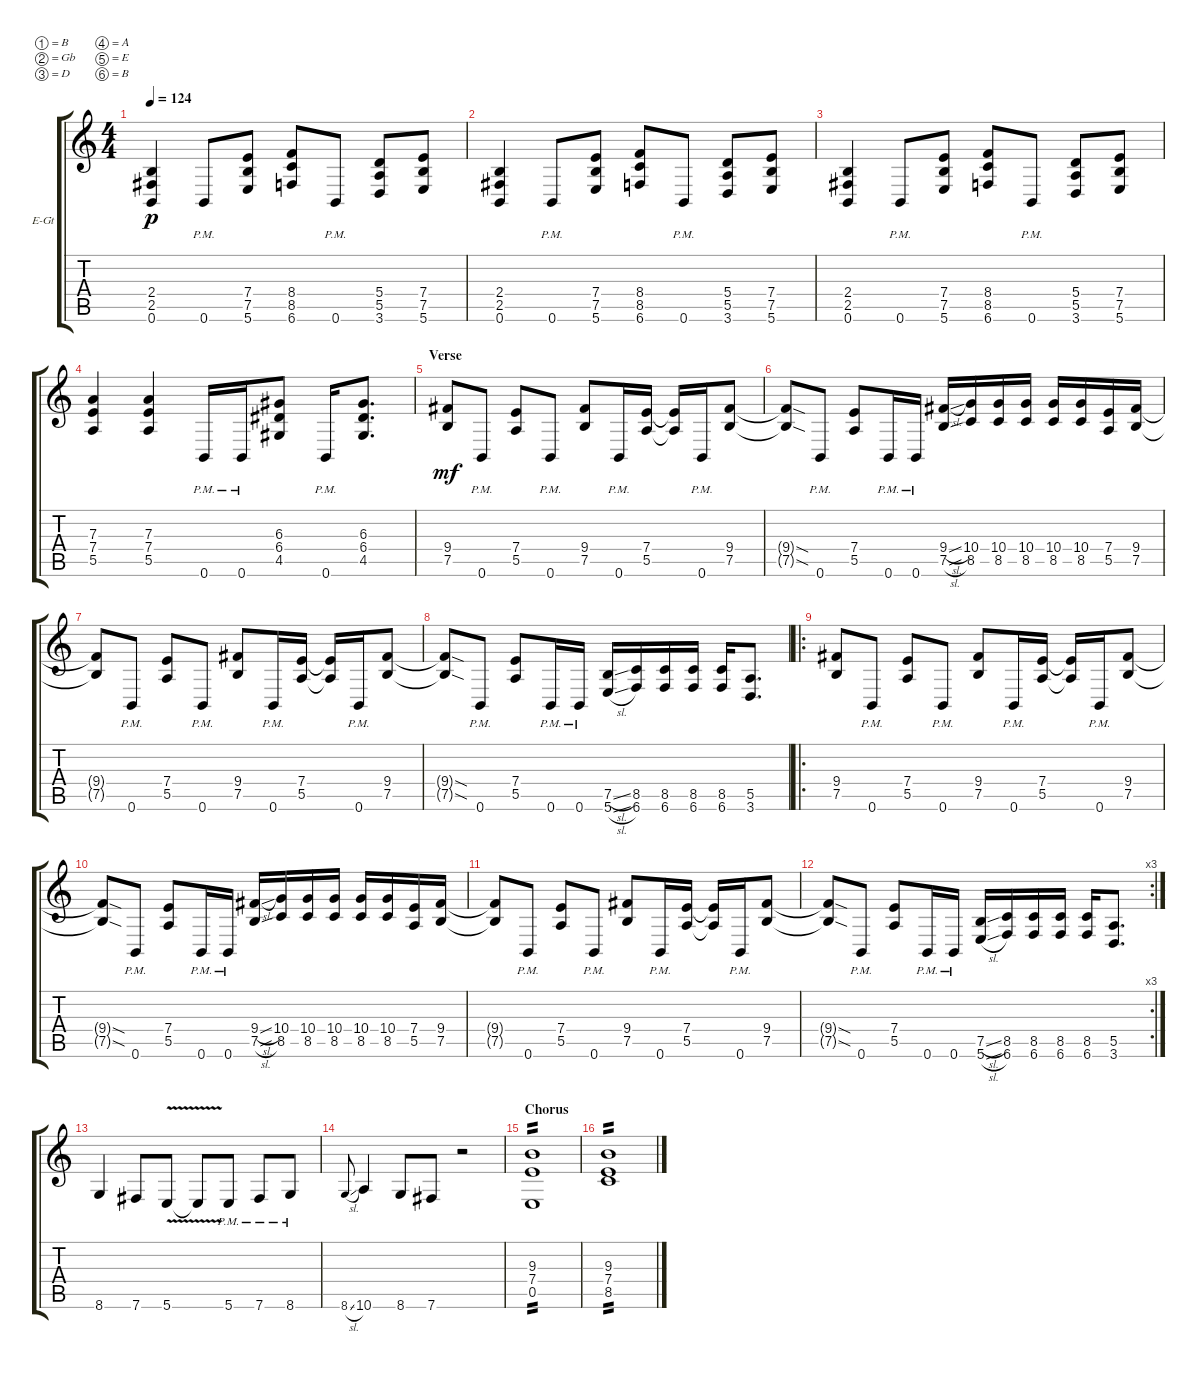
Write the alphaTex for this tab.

\bracketExtendMode groupsimilarinstruments
\firstSystemTrackNameOrientation horizontal
\otherSystemsTrackNameOrientation horizontal
\track ("Electric Guitar 1" "E-Gt") {instrument distortionguitar}
\staff {score tabs}
\tuning (B3 Gb3 D3 A2 E2 B1)
\ts (4 4)
\tempo 124
\clef g2
\ks c
(0.6 2.5 2.4).4{dy p} 0.6{pm}.8 (5.6 7.5 7.4).8 (6.6 8.5 8.4).8 0.6{pm}.8 (3.6 5.5 5.4).8 (5.6 7.5 7.4).8 |
(0.6 2.5 2.4).4 0.6{pm}.8 (5.6 7.5 7.4).8 (6.6 8.5 8.4).8 0.6{pm}.8 (3.6 5.5 5.4).8 (5.6 7.5 7.4).8 |
(0.6 2.5 2.4).4 0.6{pm}.8 (5.6 7.5 7.4).8 (6.6 8.5 8.4).8 0.6{pm}.8 (3.6 5.5 5.4).8 (5.6 7.5 7.4).8 |
(5.5 7.4 7.3).4 (7.3 7.4 5.5).4 0.6{pm}.16 0.6{pm}.16 (4.5 6.4 6.3).8 0.6{pm}.16 (4.5 6.4 6.3).8{d} |
\section ("" "Verse")
(7.5 9.4).8{dy mf} 0.6{pm}.8 (5.5 7.4).8 0.6{pm}.8 (7.5 9.4).8 0.6{pm}.16 (5.5 7.4).16 (5.5{t} 7.4{t}).16 0.6{pm}.16 (7.5 9.4).8 |
(7.5{sod t} 9.4{sod t}).8 0.6{pm}.8 (5.5 7.4).8 0.6{pm}.16 0.6{pm}.16 (7.5{sl} 9.4{sl}).16 (8.5 10.4).16 (8.5 10.4).16 (8.5 10.4).16 (8.5 10.4).16 (8.5 10.4).16 (7.4 5.5).16 (7.5 9.4).16 |
(7.5{t} 9.4{t}).8 0.6{pm}.8 (5.5 7.4).8 0.6{pm}.8 (7.5 9.4).8 0.6{pm}.16 (5.5 7.4).16 (5.5{t} 7.4{t}).16 0.6{pm}.16 (7.5 9.4).8 |
(7.5{sod t} 9.4{sod t}).8 0.6{pm}.8 (5.5 7.4).8 0.6{pm}.16 0.6{pm}.16 (7.5{sl} 5.6{sl}).16 (8.5 6.6).16 (8.5 6.6).16 (8.5 6.6).16 (8.5 6.6).16 (3.6 5.5).8{d} |
\ro
(7.5 9.4).8 0.6{pm}.8 (5.5 7.4).8 0.6{pm}.8 (7.5 9.4).8 0.6{pm}.16 (5.5 7.4).16 (5.5{t} 7.4{t}).16 0.6{pm}.16 (7.5 9.4).8 |
(7.5{sod t} 9.4{sod t}).8 0.6{pm}.8 (5.5 7.4).8 0.6{pm}.16 0.6{pm}.16 (7.5{sl} 9.4{sl}).16 (8.5 10.4).16 (8.5 10.4).16 (8.5 10.4).16 (8.5 10.4).16 (8.5 10.4).16 (7.4 5.5).16 (7.5 9.4).16 |
(7.5{t} 9.4{t}).8 0.6{pm}.8 (5.5 7.4).8 0.6{pm}.8 (7.5 9.4).8 0.6{pm}.16 (5.5 7.4).16 (5.5{t} 7.4{t}).16 0.6{pm}.16 (7.5 9.4).8 |
\rc 3
(7.5{sod t} 9.4{sod t}).8 0.6{pm}.8 (5.5 7.4).8 0.6{pm}.16 0.6{pm}.16 (7.5{sl} 5.6{sl}).16 (8.5 6.6).16 (8.5 6.6).16 (8.5 6.6).16 (8.5 6.6).16 (3.6 5.5).8{d} |
8.6.4 7.6.8 5.6{v}.8 5.6{v t}.8 5.6{pm}.8 7.6{pm}.8 8.6{pm}.8 |
8.6{sl}.8{gr onbeat} 10.6.4 8.6.8 7.6.8 r.2 |
\section ("" "Chorus")
(9.3 7.4 0.5).1{tp 2} |
(8.5 9.3 7.4).1{tp 2}
